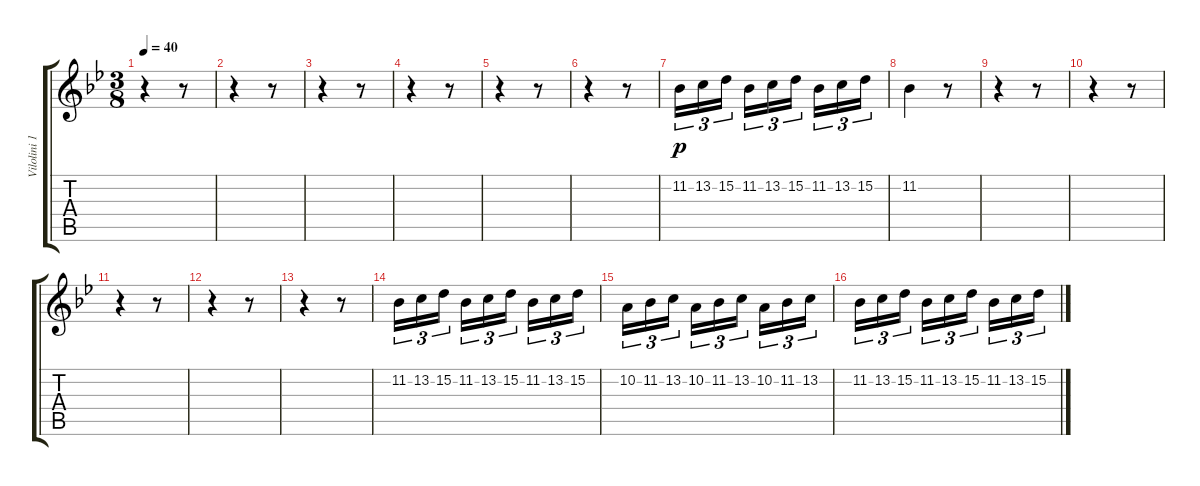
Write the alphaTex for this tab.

\track ("Vilolini 1" "Vilolini 1") {instrument violin}
\staff {score tabs}
\tuning (E4 B3 G3 D3 A2 E2) {hide}
\ts (3 8)
\tempo 40
\clef g2
\ks bb
r.4{dy pp} r.8 |
r.4 r.8 |
r.4 r.8 |
r.4 r.8 |
r.4 r.8 |
r.4 r.8 |
11.2.16{tu (3 2) dy p} 13.2.16{tu (3 2)} 15.2.16{tu (3 2)} 11.2.16{tu (3 2)} 13.2.16{tu (3 2)} 15.2.16{tu (3 2)} 11.2.16{tu (3 2)} 13.2.16{tu (3 2)} 15.2.16{tu (3 2)} |
11.2.4 r.8 |
r.4 r.8 |
r.4 r.8 |
r.4 r.8 |
r.4 r.8 |
r.4 r.8 |
11.2.16{tu (3 2)} 13.2.16{tu (3 2)} 15.2.16{tu (3 2)} 11.2.16{tu (3 2)} 13.2.16{tu (3 2)} 15.2.16{tu (3 2)} 11.2.16{tu (3 2)} 13.2.16{tu (3 2)} 15.2.16{tu (3 2)} |
10.2.16{tu (3 2)} 11.2.16{tu (3 2)} 13.2.16{tu (3 2)} 10.2.16{tu (3 2)} 11.2.16{tu (3 2)} 13.2.16{tu (3 2)} 10.2.16{tu (3 2)} 11.2.16{tu (3 2)} 13.2.16{tu (3 2)} |
11.2.16{tu (3 2)} 13.2.16{tu (3 2)} 15.2.16{tu (3 2)} 11.2.16{tu (3 2)} 13.2.16{tu (3 2)} 15.2.16{tu (3 2)} 11.2.16{tu (3 2)} 13.2.16{tu (3 2)} 15.2.16{tu (3 2)}
